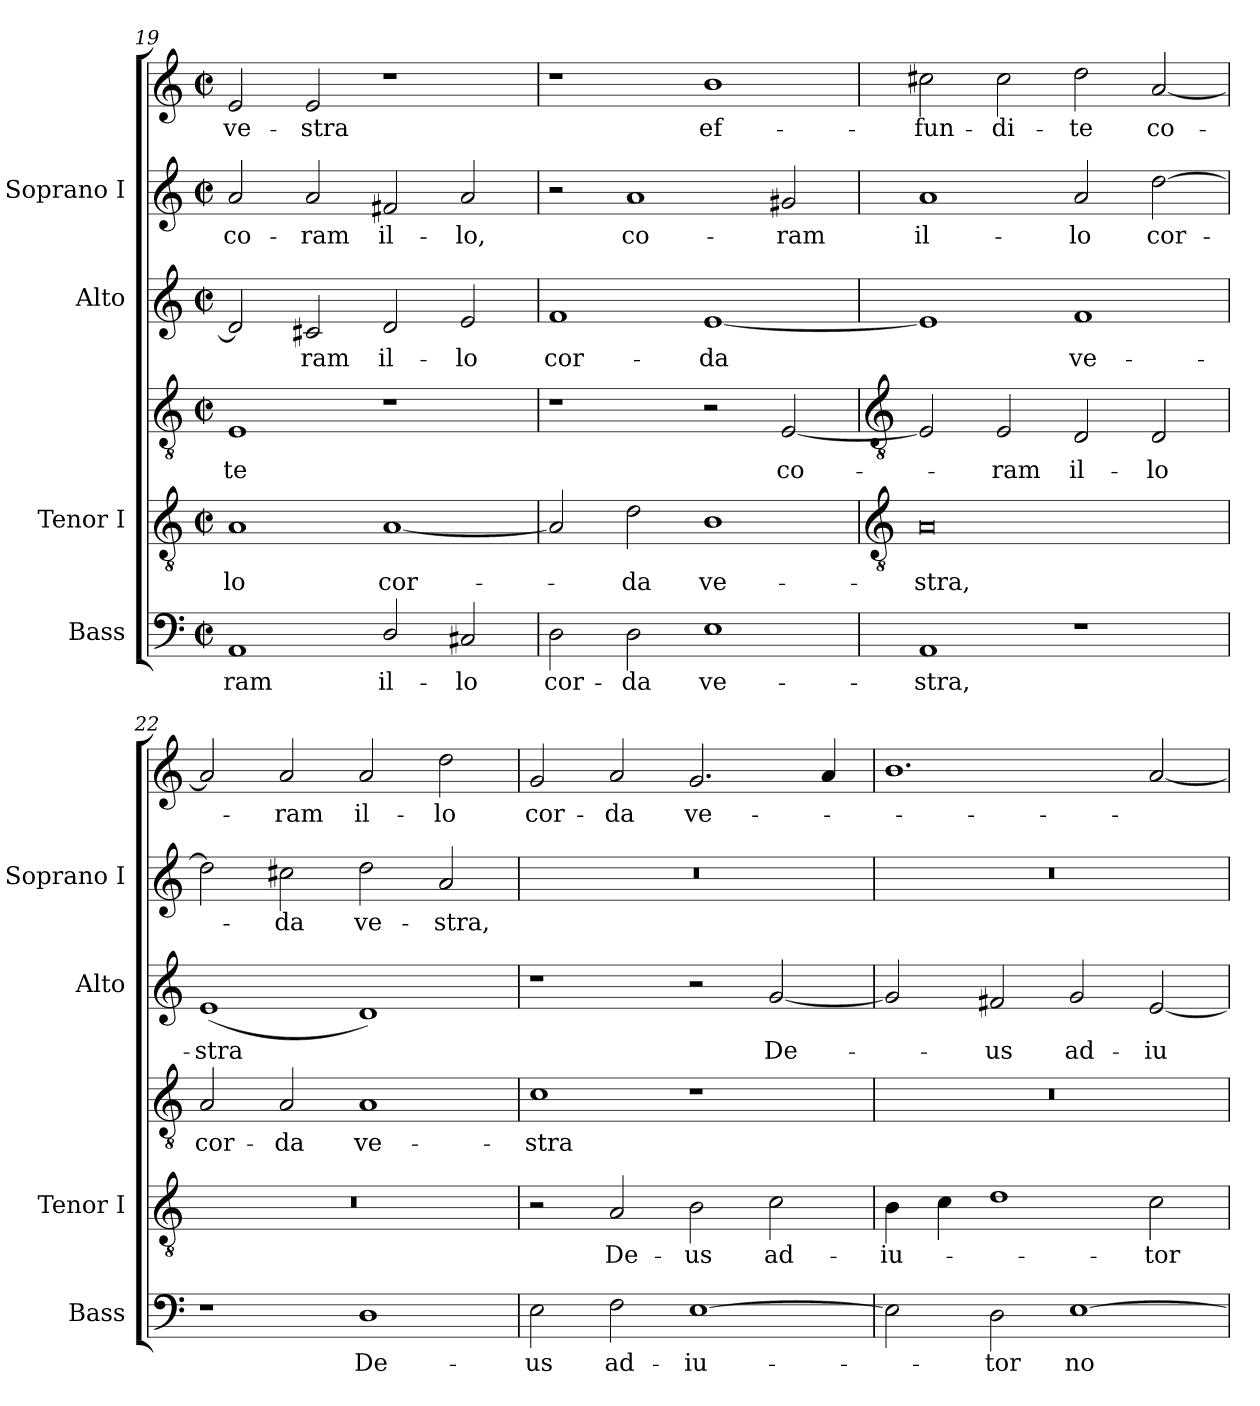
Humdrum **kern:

**kern	**text	**kern	**text	**kern	**text	**kern	**text	**kern	**text	**kern	**text
*part4	*part4	*part3	*part3	*part3	*part3	*part2	*part2	*part1	*part1	*part1	*part1
*staff6	*staff6	*staff5	*staff5	*staff4	*staff4	*staff3	*staff3	*staff2	*staff2	*staff1	*staff1
*I"Bass	*	*I"Tenor I	*	*	*	*I"Alto	*	*I"Soprano I	*	*	*
*I'Bass	*	*I'Tenor I	*	*	*	*I'Alto	*	*I'Soprano I	*	*	*
*clefF4	*	*clefGv2	*	*clefGv2	*	*clefG2	*	*clefG2	*	*clefG2	*
*k[]	*	*k[]	*	*k[]	*	*k[]	*	*k[]	*	*k[]	*
*C:	*	*C:	*	*C:	*	*C:	*	*C:	*	*C:	*
*M4/2	*	*M4/2	*	*M4/2	*	*M4/2	*	*M4/2	*	*M4/2	*
*met(c|)	*	*met(c|)	*	*met(c|)	*	*met(c|)	*	*met(c|)	*	*met(c|)	*
=19	=19	=19	=19	=19	=19	=19	=19	=19	=19	=19	=19
!	!LO:LY:b	!	!LO:LY:b	!	!LO:LY:b	!	!	!	!LO:LY:b	!	!LO:LY:b
1AA	-ram	1A	lo	1E	te	2d]	.	2a	co-	2e	ve-
!	!	!	!	!	!	!	!LO:LY:b	!	!LO:LY:b	!	!LO:LY:b
.	.	.	.	.	.	2c#X	ram	2a	-ram	2e	-stra
!	!LO:LY:b	!	!LO:LY:b	!	!	!	!LO:LY:b	!	!LO:LY:b	!	!
2D/	il-	[1A	cor-	1r	.	2d	il-	2f#X	il-	1r	.
!	!LO:LY:b	!	!	!	!	!	!LO:LY:b	!	!LO:LY:b	!	!
2C#X	-lo	.	.	.	.	2e	-lo	2a	-lo,	.	.
=20	=20	=20	=20	=20	=20	=20	=20	=20	=20	=20	=20
!	!LO:LY:b	!	!	!	!	!	!LO:LY:b	!	!	!	!
2D	cor-	2A]	.	1r	.	1f	cor-	2r	.	1r	.
!	!LO:LY:b	!	!LO:LY:b	!	!	!	!	!	!LO:LY:b	!	!
2D	-da	2d	da	.	.	.	.	1a	-co-	.	.
!	!LO:LY:b	!	!LO:LY:b	!	!	!	!LO:LY:b	!	!	!	!LO:LY:b
1E	ve-	1B	ve-	2r	.	[1e	-da	.	.	1b	ef-
!	!	!	!	!	!LO:LY:b	!	!	!	!LO:LY:b	!	!
.	.	.	.	[2E	co-	.	.	2g#X	-ram	.	.
!!LO:LB:g=z
=21	=21	=21	=21	=21	=21	=21	=21	=21	=21	=21	=21
*	*	*clefGv2	*	*clefGv2	*	*	*	*	*	*	*
!	!LO:LY:b	!	!LO:LY:b	!	!	!	!	!	!LO:LY:b	!	!LO:LY:b
1AA	-stra,	0A	stra,	2E]	.	1e]	.	1a	il-	2cc#X	fun-
!	!	!	!	!	!LO:LY:b	!	!	!	!	!	!LO:LY:b
.	.	.	.	2E	-ram	.	.	.	.	2cc#	-di-
!	!	!	!	!	!LO:LY:b	!	!LO:LY:b	!	!LO:LY:b	!	!LO:LY:b
1r	.	.	.	2D	il-	1f	ve-	2a	-lo	2dd	-te
!	!	!	!	!	!LO:LY:b	!	!	!	!LO:LY:b	!	!LO:LY:b
.	.	.	.	2D	-lo	.	.	[2dd	cor-	[2a	co-
=22	=22	=22	=22	=22	=22	=22	=22	=22	=22	=22	=22
!	!	!	!	!	!LO:LY:b	!	!LO:LY:b	!	!	!	!
1r	.	0r	.	2A	cor-	(<1e	-stra	2dd]	.	2a]	.
!	!	!	!	!	!LO:LY:b	!	!	!	!LO:LY:b	!	!LO:LY:b
.	.	.	.	2A	-da	.	.	2cc#	da	2a	ram
!	!LO:LY:b	!	!	!	!LO:LY:b	!	!	!	!LO:LY:b	!	!LO:LY:b
1D	De-	.	.	1A	ve-	1d)	.	2dd	ve-	2a	il-
!	!	!	!	!	!	!	!	!	!LO:LY:b	!	!LO:LY:b
.	.	.	.	.	.	.	.	2a	-stra,	2dd	-lo
=23	=23	=23	=23	=23	=23	=23	=23	=23	=23	=23	=23
!	!LO:LY:b	!	!	!	!LO:LY:b	!	!	!	!	!	!LO:LY:b
2E	-us	2r	.	1c	-stra	1r	.	0r	.	2g	cor-
!	!LO:LY:b	!	!LO:LY:b	!	!	!	!	!	!	!	!LO:LY:b
2F	ad-	2A	De-	.	.	.	.	.	.	2a	-da
!	!LO:LY:b	!	!LO:LY:b	!	!	!	!	!	!	!	!LO:LY:b
[1E	-iu-	2B	-us	1r	.	2r	.	.	.	2.g	ve-
!	!	!	!LO:LY:b	!	!	!	!LO:LY:b	!	!	!	!
.	.	2c	ad-	.	.	[2g	De-	.	.	.	.
.	.	.	.	.	.	.	.	.	.	4a	.
=24	=24	=24	=24	=24	=24	=24	=24	=24	=24	=24	=24
!	!	!	!LO:LY:b	!	!	!	!	!	!	!	!
2E]	.	4B	-iu-	0r	.	2g]	.	0r	.	1.b	.
.	.	4c	.	.	.	.	.	.	.	.	.
!	!LO:LY:b	!	!	!	!	!	!LO:LY:b	!	!	!	!
2D	tor	1d	.	.	.	2f#X	us	.	.	.	.
!	!LO:LY:b	!	!	!	!	!	!LO:LY:b	!	!	!	!
[1E	no-	.	.	.	.	2g	ad-	.	.	.	.
!	!	!	!LO:LY:b	!	!	!	!LO:LY:b	!	!	!	!
.	.	2c	tor	.	.	[2e	-iu-	.	.	[2a	.
=	=	=	=	=	=	=	=	=	=	=	=
*-	*-	*-	*-	*-	*-	*-	*-	*-	*-	*-	*-
